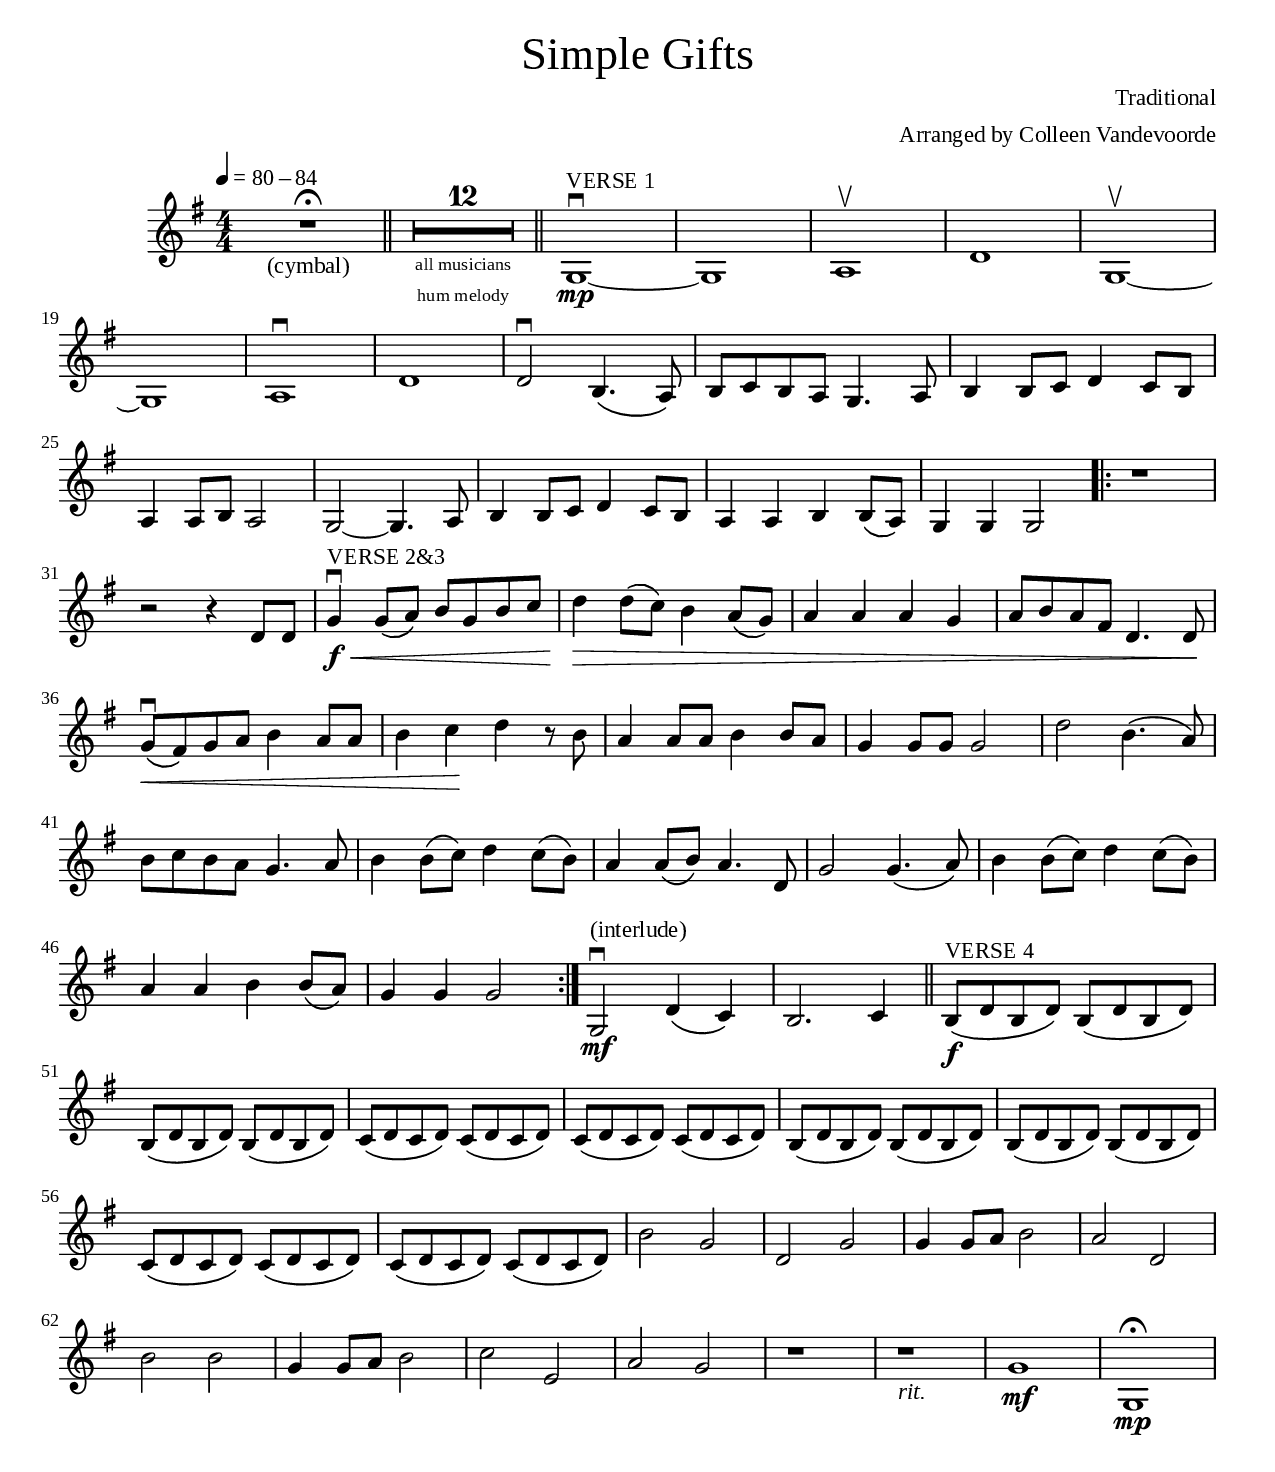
\version "2.19.47"

\language "english"
#(set-default-paper-size "letter")
\header {
  title = \markup { \medium \fontsize #2 "Simple Gifts" }
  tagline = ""
  composer = "Traditional"
  arranger = "Arranged by Colleen Vandevoorde"
}

%%  #(set-global-staff-size 25)
\paper  {
  #(define fonts
    (make-pango-font-tree "Times New Roman"
                          "Nimbus Sans"
                          "Luxi Mono"
                          (/ staff-height pt 20)))
}

\score {
  \relative a'' {
    \time 4/4
    \numericTimeSignature
    \key g \major \tempo 4 = 80-84
    \compressFullBarRests

    R1^\markup{\fermata}_"(cymbal)" \bar "||" R1*12 _\markup { \tiny \center-column { "all musicians"
"hum melody" } } \bar"||"


    g,,1\downbow\mp^"VERSE 1"~ | g1 | a1\upbow | d1| g,1\upbow~ \break |
    g1 | a1\downbow| d1| d2\downbow b4.\( a8\) | b8 c b a g4. a8 | b4 b8 c8 d4 c8 b8 | \break
    a4 a8 b8 a2 | g2~ g4. a8 | b4 b8 c8 d4 c8 b8 | a4 a4 b4 b8\( a8\) | g4 g4 g2

    \repeat volta 2 {
      r1 | \break
      r2 r4 d'8 d8 | g4\<\f^"VERSE 2&3"\downbow g8\( a8\) b8 g8 b8 c8 | d4\> d8\( c8\) b4 a8\( g8\) | a4 a4 a4 g4 | a8 b8 a8 fs8 d4. d8\! | \break
      g8\<\downbow\( fs8\) g8 a8 b4 a8 a8 | b4 c4\! d4 r8 b8 | a4 a8 a8 b4 b8 a8 | g4 g8 g8 g2 | d'2 b4.\( a8\) | \break
      b8 c8 b8 a8 g4. a8 | b4 b8\( c8\) d4 c8\( b8\) | a4 a8\( b8\) a4. d,8 | g2 g4.\( a8\) | b4 b8\( c8\) d4 c8\( b8\) | \break
      a4 a4 b4 b8\( a8\) | g4 g4 g2
    }
%{
    \addlyrics {
      'Tis the gift to be sim -- ple, 'tis the gift to be free, 'Tis the
      gift to come down where we ought to be, And when we find our -- selves in the
      place just right, 'Twill be in the val -- ley of love and de -- light When true sim --
      pli -- ci -- ty is gain'd, To bow and to bend we shan't be a -- sham'd, To
      turn, turn will be our de -- light 'Till by turn -- ing, turn -- ing we come round right.
    }
%}
    g,2\mf^"(interlude)"\downbow d'4\( c4\) | b2. c4 \bar"||" b8^"VERSE 4"\f\( d b d\) b\( d b d\) | \break
    b\( d b d\) b\( d b d\) | c\( d c d\) c\( d c d\) | c\( d c d\) c\( d c d\) | b\( d b d\) b\( d b d\) | b\( d b d\) b\( d b d\) | \break
    c\( d c d\) c\( d c d\) | c\( d c d\) c\( d c d\) | b'2 g2 | d2 g2 | g4 g8 a8 b2 | a2 d,2 | \break
    b'2 b2 | g4 g8 a8 b2 | c2 e,2 | a2 g2 | r1 | r1_\markup {\italic "rit."} | g1\mf | g,1\mp\fermata
    }
}
